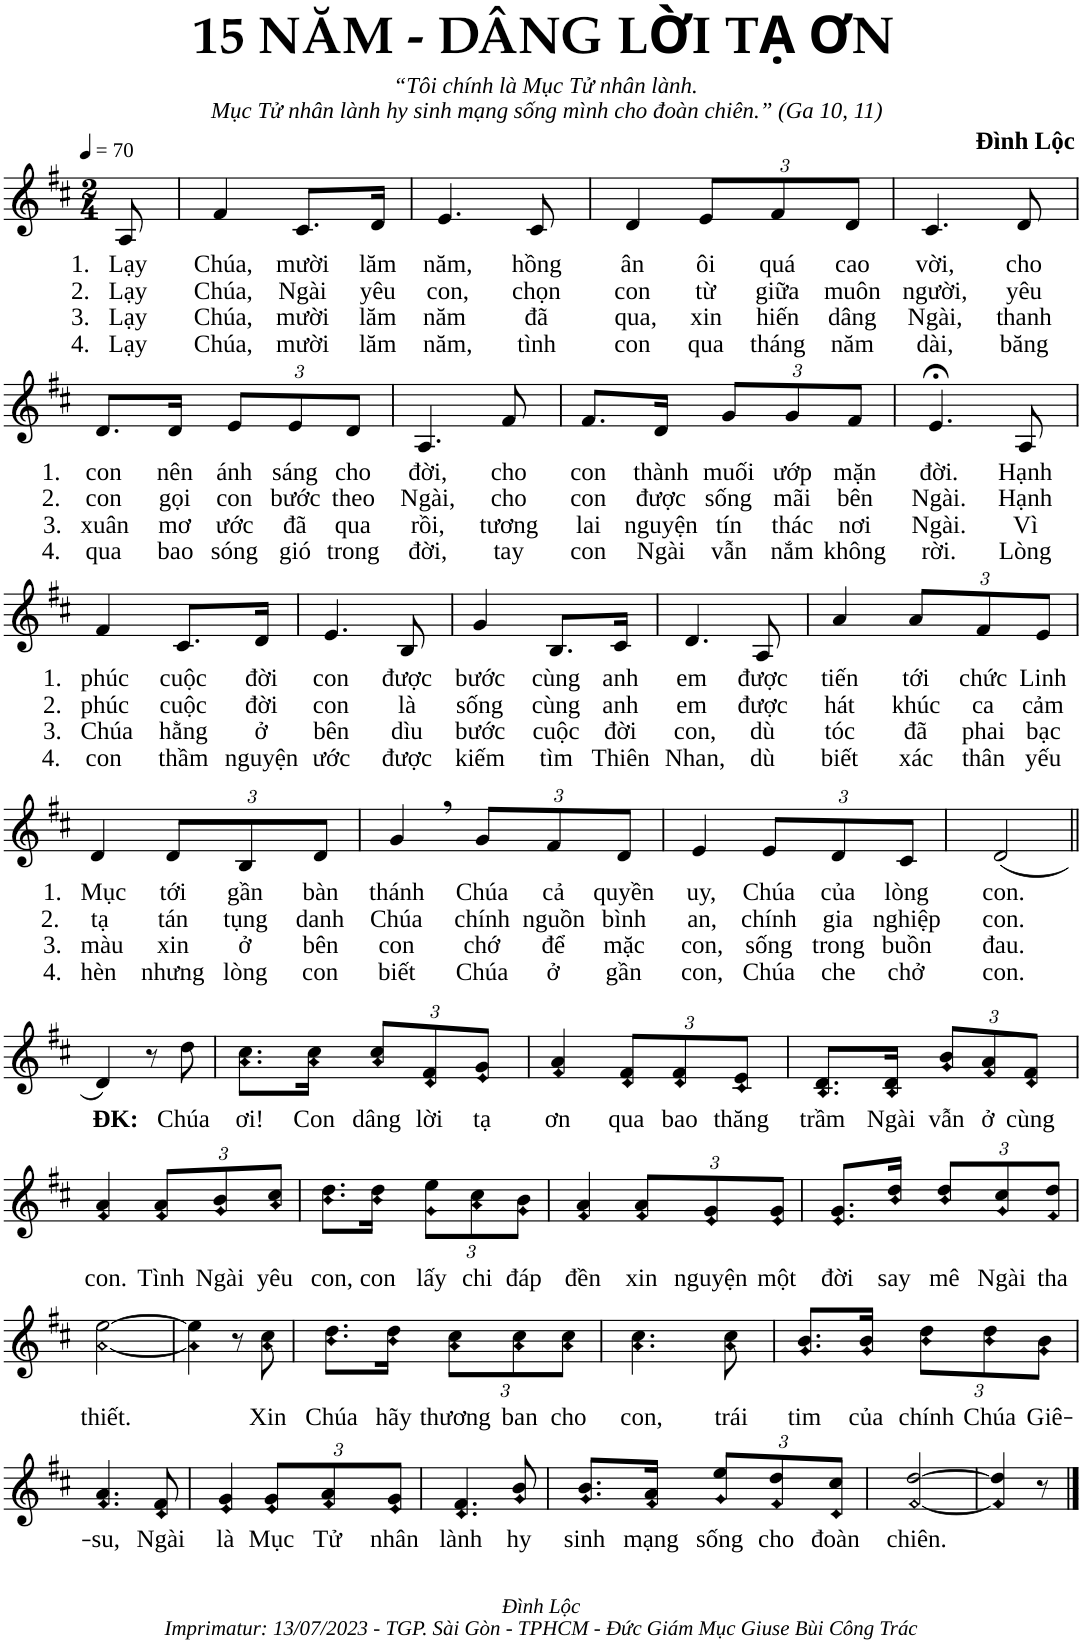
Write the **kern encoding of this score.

**kern	**text	**text	**text	**text
*part1	*part1	*part1	*part1	*part1
*staff1	*staff1	*staff1	*staff1	*staff1
*I"Piano	*	*	*	*
*I'Pno.	*	*	*	*
*clefG2	*	*	*	*
*k[f#c#]	*	*	*	*
*M2/4	*	*	*	*
*MM70	*	*	*	*
=1	=1	=1	=1	=1
!	!LO:LY:b	!LO:LY:b	!LO:LY:b	!LO:LY:b
8A/	1. Lạy	2. Lạy	3. Lạy	4. Lạy
=2	=2	=2	=2	=2
!	!LO:LY:b	!LO:LY:b	!LO:LY:b	!LO:LY:b
4f#/	Chúa,	Chúa,	Chúa,	Chúa,
!	!LO:LY:b	!LO:LY:b	!LO:LY:b	!LO:LY:b
8.c#/L	mười	Ngài	mười	mười
!	!LO:LY:b	!LO:LY:b	!LO:LY:b	!LO:LY:b
16d/Jk	lăm	yêu	lăm	lăm
=3	=3	=3	=3	=3
!	!LO:LY:b	!LO:LY:b	!LO:LY:b	!LO:LY:b
4.e/	năm,	con,	năm	năm,
!	!LO:LY:b	!LO:LY:b	!LO:LY:b	!LO:LY:b
8c#/	hồng	chọn	đã	tình
=4	=4	=4	=4	=4
!	!LO:LY:b	!LO:LY:b	!LO:LY:b	!LO:LY:b
4d/	ân	con	qua,	con
*Xbrackettup	*	*	*	*
!	!LO:LY:b	!LO:LY:b	!LO:LY:b	!LO:LY:b
12e/L	ôi	từ	xin	qua
!	!LO:LY:b	!LO:LY:b	!LO:LY:b	!LO:LY:b
12f#/	quá	giữa	hiến	tháng
!	!LO:LY:b	!LO:LY:b	!LO:LY:b	!LO:LY:b
12d/J	cao	muôn	dâng	năm
=5	=5	=5	=5	=5
!	!LO:LY:b	!LO:LY:b	!LO:LY:b	!LO:LY:b
4.c#/	vời,	người,	Ngài,	dài,
!	!LO:LY:b	!LO:LY:b	!LO:LY:b	!LO:LY:b
8d/	cho	yêu	thanh	băng
!!LO:LB:g=z
=6	=6	=6	=6	=6
!	!LO:LY:b	!LO:LY:b	!LO:LY:b	!LO:LY:b
8.d/L	1. con	2. con	3. xuân	4. qua
!	!LO:LY:b	!LO:LY:b	!LO:LY:b	!LO:LY:b
16d/Jk	nên	gọi	mơ	bao
!	!LO:LY:b	!LO:LY:b	!LO:LY:b	!LO:LY:b
12e/L	ánh	con	ước	sóng
!	!LO:LY:b	!LO:LY:b	!LO:LY:b	!LO:LY:b
12e/	sáng	bước	đã	gió
!	!LO:LY:b	!LO:LY:b	!LO:LY:b	!LO:LY:b
12d/J	cho	theo	qua	trong
=7	=7	=7	=7	=7
!	!LO:LY:b	!LO:LY:b	!LO:LY:b	!LO:LY:b
4.A/	đời,	Ngài,	rồi,	đời,
!	!LO:LY:b	!LO:LY:b	!LO:LY:b	!LO:LY:b
8f#/	cho	cho	tương	tay
=8	=8	=8	=8	=8
!	!LO:LY:b	!LO:LY:b	!LO:LY:b	!LO:LY:b
8.f#/L	con	con	lai	con
!	!LO:LY:b	!LO:LY:b	!LO:LY:b	!LO:LY:b
16d/Jk	thành	được	nguyện	Ngài
!	!LO:LY:b	!LO:LY:b	!LO:LY:b	!LO:LY:b
12g/L	muối	sống	tín	vẫn
!	!LO:LY:b	!LO:LY:b	!LO:LY:b	!LO:LY:b
12g/	ướp	mãi	thác	nắm
!	!LO:LY:b	!LO:LY:b	!LO:LY:b	!LO:LY:b
12f#/J	mặn	bên	nơi	không
=9	=9	=9	=9	=9
!	!LO:LY:b	!LO:LY:b	!LO:LY:b	!LO:LY:b
4.e;</	đời.	Ngài.	Ngài.	rời.
!	!LO:LY:b	!LO:LY:b	!LO:LY:b	!LO:LY:b
8A/	Hạnh	Hạnh	Vì	Lòng
!!LO:LB:g=z
=10	=10	=10	=10	=10
!	!LO:LY:b	!LO:LY:b	!LO:LY:b	!LO:LY:b
4f#/	1. phúc	2. phúc	3. Chúa	4. con
!	!LO:LY:b	!LO:LY:b	!LO:LY:b	!LO:LY:b
8.c#/L	cuộc	cuộc	hằng	thầm
!	!LO:LY:b	!LO:LY:b	!LO:LY:b	!LO:LY:b
16d/Jk	đời	đời	ở	nguyện
=11	=11	=11	=11	=11
!	!LO:LY:b	!LO:LY:b	!LO:LY:b	!LO:LY:b
4.e/	con	con	bên	ước
!	!LO:LY:b	!LO:LY:b	!LO:LY:b	!LO:LY:b
8B/	được	là	dìu	được
=12	=12	=12	=12	=12
!	!LO:LY:b	!LO:LY:b	!LO:LY:b	!LO:LY:b
4g/	bước	sống	bước	kiếm
!	!LO:LY:b	!LO:LY:b	!LO:LY:b	!LO:LY:b
8.B/L	cùng	cùng	cuộc	tìm
!	!LO:LY:b	!LO:LY:b	!LO:LY:b	!LO:LY:b
16c#/Jk	anh	anh	đời	Thiên
=13	=13	=13	=13	=13
!	!LO:LY:b	!LO:LY:b	!LO:LY:b	!LO:LY:b
4.d/	em	em	con,	Nhan,
!	!LO:LY:b	!LO:LY:b	!LO:LY:b	!LO:LY:b
8A/	được	được	dù	dù
=14	=14	=14	=14	=14
!	!LO:LY:b	!LO:LY:b	!LO:LY:b	!LO:LY:b
4a/	tiến	hát	tóc	biết
!	!LO:LY:b	!LO:LY:b	!LO:LY:b	!LO:LY:b
12a/L	tới	khúc	đã	xác
!	!LO:LY:b	!LO:LY:b	!LO:LY:b	!LO:LY:b
12f#/	chức	ca	phai	thân
!	!LO:LY:b	!LO:LY:b	!LO:LY:b	!LO:LY:b
12e/J	Linh	cảm	bạc	yếu
!!LO:LB:g=z
=15	=15	=15	=15	=15
!	!LO:LY:b	!LO:LY:b	!LO:LY:b	!LO:LY:b
4d/	1. Mục	2. tạ	3. màu	4. hèn
!	!LO:LY:b	!LO:LY:b	!LO:LY:b	!LO:LY:b
12d/L	tới	tán	xin	nhưng
!	!LO:LY:b	!LO:LY:b	!LO:LY:b	!LO:LY:b
12B/	gần	tụng	ở	lòng
!	!LO:LY:b	!LO:LY:b	!LO:LY:b	!LO:LY:b
12d/J	bàn	danh	bên	con
=16	=16	=16	=16	=16
!	!LO:LY:b	!LO:LY:b	!LO:LY:b	!LO:LY:b
4g,/	thánh	Chúa	con	biết
!	!LO:LY:b	!LO:LY:b	!LO:LY:b	!LO:LY:b
12g/L	Chúa	chính	chớ	Chúa
!	!LO:LY:b	!LO:LY:b	!LO:LY:b	!LO:LY:b
12f#/	cả	nguồn	để	ở
!	!LO:LY:b	!LO:LY:b	!LO:LY:b	!LO:LY:b
12d/J	quyền	bình	mặc	gần
=17	=17	=17	=17	=17
!	!LO:LY:b	!LO:LY:b	!LO:LY:b	!LO:LY:b
4e/	uy,	an,	con,	con,
!	!LO:LY:b	!LO:LY:b	!LO:LY:b	!LO:LY:b
12e/L	Chúa	chính	sống	Chúa
!	!LO:LY:b	!LO:LY:b	!LO:LY:b	!LO:LY:b
12d/	của	gia	trong	che
!	!LO:LY:b	!LO:LY:b	!LO:LY:b	!LO:LY:b
12c#/J	lòng	nghiệp	buồn	chở
=18	=18	=18	=18	=18
!	!LO:LY:b	!LO:LY:b	!LO:LY:b	!LO:LY:b
(2d/	con.	con.	đau.	con.
!!LO:LB:g=z
=19||	=19||	=19||	=19||	=19||
4d/)	.	.	.	.
8r	.	.	.	.
!	!LO:LY:b	!	!	!
8dd\	ĐK: Chúa	.	.	.
=20	=20	=20	=20	=20
!	!LO:LY:b	!	!	!
8.a\ 8.cc#\L	ơi!	.	.	.
!	!LO:LY:b	!	!	!
16a\ 16cc#\Jk	Con	.	.	.
!	!LO:LY:b	!	!	!
12a/ 12cc#/L	dâng	.	.	.
!	!LO:LY:b	!	!	!
12d/ 12f#/	lời	.	.	.
!	!LO:LY:b	!	!	!
12e/ 12g/J	tạ	.	.	.
=21	=21	=21	=21	=21
!	!LO:LY:b	!	!	!
4f#/ 4a/	ơn	.	.	.
!	!LO:LY:b	!	!	!
12d/ 12f#/L	qua	.	.	.
!	!LO:LY:b	!	!	!
12d/ 12f#/	bao	.	.	.
!	!LO:LY:b	!	!	!
12c#/ 12e/J	thăng	.	.	.
=22	=22	=22	=22	=22
!	!LO:LY:b	!	!	!
8.B/ 8.d/L	trầm	.	.	.
!	!LO:LY:b	!	!	!
16B/ 16d/Jk	Ngài	.	.	.
!	!LO:LY:b	!	!	!
12g/ 12b/L	vẫn	.	.	.
!	!LO:LY:b	!	!	!
12f#/ 12a/	ở	.	.	.
!	!LO:LY:b	!	!	!
12d/ 12f#/J	cùng	.	.	.
!!LO:LB:g=z
=23	=23	=23	=23	=23
!	!LO:LY:b	!	!	!
4f#/ 4a/	con.	.	.	.
!	!LO:LY:b	!	!	!
12f#/ 12a/L	Tình	.	.	.
!	!LO:LY:b	!	!	!
12g/ 12b/	Ngài	.	.	.
!	!LO:LY:b	!	!	!
12a/ 12cc#/J	yêu	.	.	.
=24	=24	=24	=24	=24
!	!LO:LY:b	!	!	!
8.b\ 8.dd\L	con,	.	.	.
!	!LO:LY:b	!	!	!
16b\ 16dd\Jk	con	.	.	.
!	!LO:LY:b	!	!	!
12g\ 12ee\L	lấy	.	.	.
!	!LO:LY:b	!	!	!
12a\ 12cc#\	chi	.	.	.
!	!LO:LY:b	!	!	!
12g\ 12b\J	đáp	.	.	.
=25	=25	=25	=25	=25
!	!LO:LY:b	!	!	!
4f#/ 4a/	đền	.	.	.
!	!LO:LY:b	!	!	!
12f#/ 12a/L	xin	.	.	.
!	!LO:LY:b	!	!	!
12e/ 12g/	nguyện	.	.	.
!	!LO:LY:b	!	!	!
12e/ 12g/J	một	.	.	.
=26	=26	=26	=26	=26
!	!LO:LY:b	!	!	!
8.e/ 8.g/L	đời	.	.	.
!	!LO:LY:b	!	!	!
16b/ 16dd/Jk	say	.	.	.
!	!LO:LY:b	!	!	!
12b/ 12dd/L	mê	.	.	.
!	!LO:LY:b	!	!	!
12g/ 12cc#/	Ngài	.	.	.
!	!LO:LY:b	!	!	!
12f#/ 12dd/J	tha	.	.	.
!!LO:LB:g=z
=27	=27	=27	=27	=27
!	!LO:LY:b	!	!	!
[2a\ [2ee\	thiết.	.	.	.
=28	=28	=28	=28	=28
4a\] 4ee\]	.	.	.	.
8r	.	.	.	.
!	!LO:LY:b	!	!	!
8a\ 8cc#\	Xin	.	.	.
=29	=29	=29	=29	=29
!	!LO:LY:b	!	!	!
8.b\ 8.dd\L	Chúa	.	.	.
!	!LO:LY:b	!	!	!
16b\ 16dd\Jk	hãy	.	.	.
!	!LO:LY:b	!	!	!
12a\ 12cc#\L	thương	.	.	.
!	!LO:LY:b	!	!	!
12a\ 12cc#\	ban	.	.	.
!	!LO:LY:b	!	!	!
12a\ 12cc#\J	cho	.	.	.
=30	=30	=30	=30	=30
!	!LO:LY:b	!	!	!
4.a\ 4.cc#\	con,	.	.	.
!	!LO:LY:b	!	!	!
8a\ 8cc#\	trái	.	.	.
=31	=31	=31	=31	=31
!	!LO:LY:b	!	!	!
8.g/ 8.b/L	tim	.	.	.
!	!LO:LY:b	!	!	!
16g/ 16b/Jk	của	.	.	.
!	!LO:LY:b	!	!	!
12b\ 12dd\L	chính	.	.	.
!	!LO:LY:b	!	!	!
12b\ 12dd\	Chúa	.	.	.
!	!LO:LY:b	!	!	!
12g\ 12b\J	Giê-	.	.	.
!!LO:LB:g=z
=32	=32	=32	=32	=32
!	!LO:LY:b	!	!	!
4.f#/ 4.a/	-su,	.	.	.
!	!LO:LY:b	!	!	!
8d/ 8f#/	Ngài	.	.	.
=33	=33	=33	=33	=33
!	!LO:LY:b	!	!	!
4e/ 4g/	là	.	.	.
!	!LO:LY:b	!	!	!
12e/ 12g/L	Mục	.	.	.
!	!LO:LY:b	!	!	!
12f#/ 12a/	Tử	.	.	.
!	!LO:LY:b	!	!	!
12e/ 12g/J	nhân	.	.	.
=34	=34	=34	=34	=34
!	!LO:LY:b	!	!	!
4.d/ 4.f#/	lành	.	.	.
!	!LO:LY:b	!	!	!
8g/ 8b/	hy	.	.	.
=35	=35	=35	=35	=35
!	!LO:LY:b	!	!	!
8.g/ 8.b/L	sinh	.	.	.
!	!LO:LY:b	!	!	!
16f#/ 16a/Jk	mạng	.	.	.
!	!LO:LY:b	!	!	!
12g/ 12ee/L	sống	.	.	.
!	!LO:LY:b	!	!	!
12f#/ 12dd/	cho	.	.	.
!	!LO:LY:b	!	!	!
12d/ 12cc#/J	đoàn	.	.	.
=36	=36	=36	=36	=36
!	!LO:LY:b	!	!	!
[2f#/ [2dd/	chiên.	.	.	.
=37	=37	=37	=37	=37
4f#/] 4dd/]	.	.	.	.
8r	.	.	.	.
==	==	==	==	==
*-	*-	*-	*-	*-
